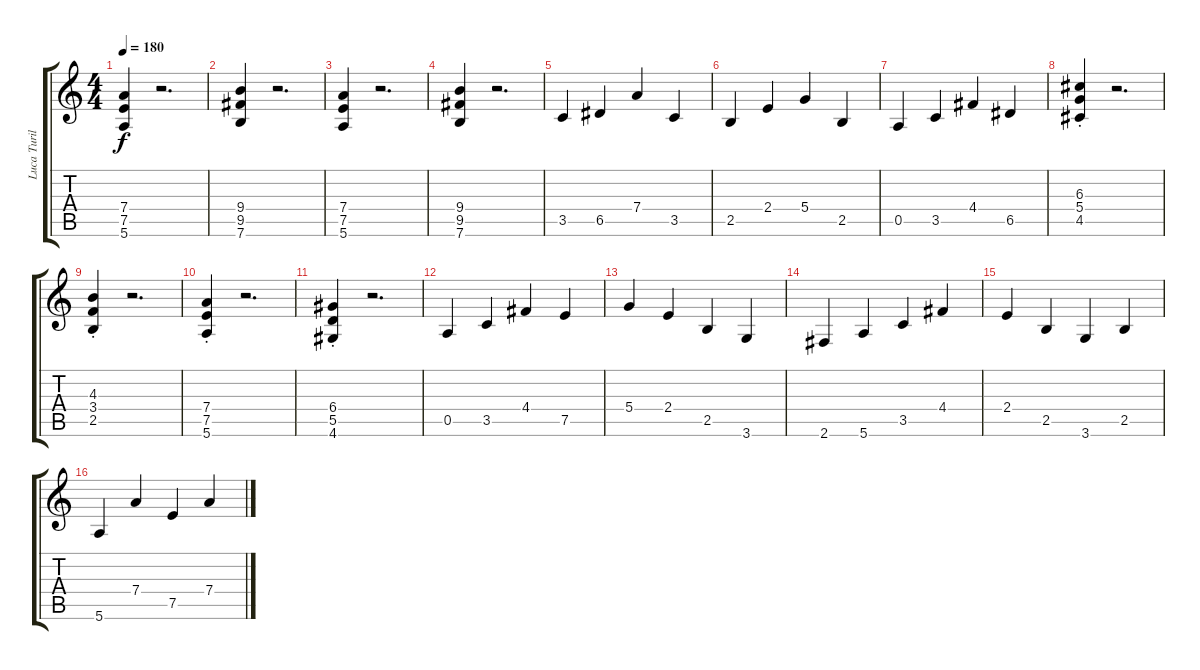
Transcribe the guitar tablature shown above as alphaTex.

\track ("Luca Turilli And Dominique Leurquin" "Luca Turil") {instrument distortionguitar}
\staff {score tabs}
\tuning (E4 B3 G3 D3 A2 E2) {hide}
\ts (4 4)
\tempo 180
\clef g2
\ks c
(7.4 7.5 5.6).4{dy f} r.2{d} |
(9.4 9.5 7.6).4 r.2{d} |
(7.4 7.5 5.6).4 r.2{d} |
(9.4 9.5 7.6).4 r.2{d} |
3.5.4 6.5.4 7.4.4 3.5.4 |
2.5.4 2.4.4 5.4.4 2.5.4 |
0.5.4 3.5.4 4.4.4 6.5.4 |
(6.3{st} 5.4{st} 4.5{st}).4 r.2{d} |
(4.3{st} 3.4{st} 2.5{st}).4 r.2{d} |
(7.4{st} 7.5{st} 5.6{st}).4 r.2{d} |
(6.4{st} 5.5{st} 4.6{st}).4 r.2{d} |
0.5.4 3.5.4 4.4.4 7.5.4 |
5.4.4 2.4.4 2.5.4 3.6.4 |
2.6.4 5.6.4 3.5.4 4.4.4 |
2.4.4 2.5.4 3.6.4 2.5.4 |
5.6.4 7.4.4 7.5.4 7.4.4
